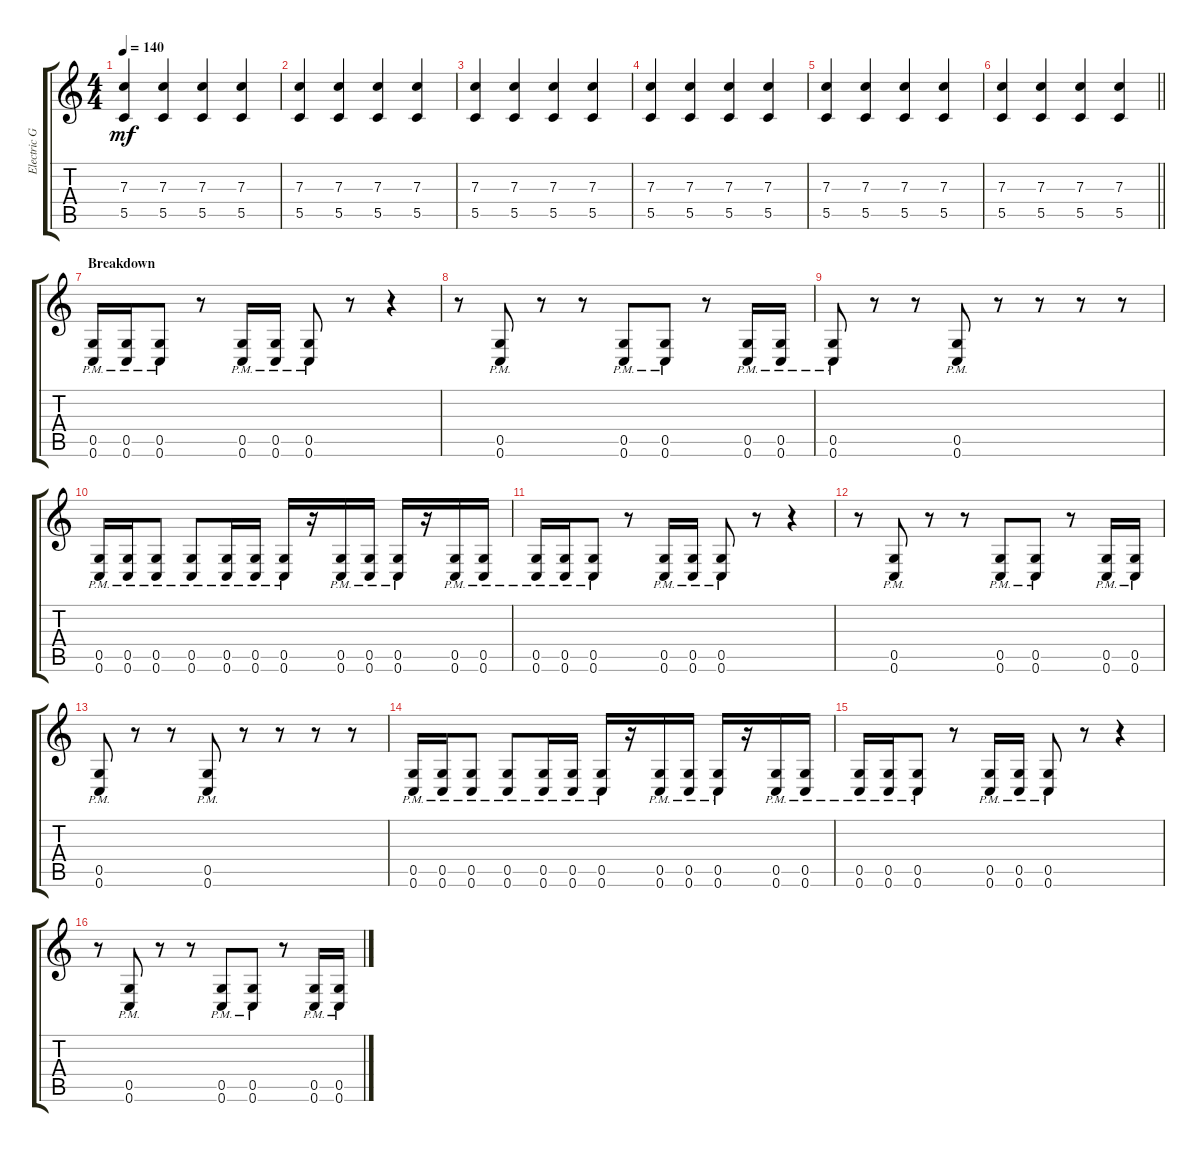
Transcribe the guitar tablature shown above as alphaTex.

\track ("Electric Guitar" "Electric G") {instrument distortionguitar}
\staff {score tabs}
\tuning (D4 A3 F3 C3 G2 C2) {hide}
\ts (4 4)
\tempo 140
\clef g2
\ks c
(7.3 5.5).4{dy mf} (7.3 5.5).4 (7.3 5.5).4 (7.3 5.5).4 |
(7.3 5.5).4 (7.3 5.5).4 (7.3 5.5).4 (7.3 5.5).4 |
(7.3 5.5).4 (7.3 5.5).4 (7.3 5.5).4 (7.3 5.5).4 |
(7.3 5.5).4 (7.3 5.5).4 (7.3 5.5).4 (7.3 5.5).4 |
(7.3 5.5).4 (7.3 5.5).4 (7.3 5.5).4 (7.3 5.5).4 |
\barLineRight lightlight
(7.3 5.5).4 (7.3 5.5).4 (7.3 5.5).4 (7.3 5.5).4 |
\section ("" "Breakdown")
(0.5{pm} 0.6{pm}).16 (0.5{pm} 0.6{pm}).16 (0.5{pm} 0.6{pm}).8 r.8 (0.5{pm} 0.6{pm}).16 (0.5{pm} 0.6{pm}).16 (0.5{pm} 0.6{pm}).8 r.8 r.4 |
r.8 (0.5{pm} 0.6{pm}).8 r.8 r.8 (0.5{pm} 0.6{pm}).8 (0.5{pm} 0.6{pm}).8 r.8 (0.5{pm} 0.6{pm}).16 (0.5{pm} 0.6{pm}).16 |
(0.5{pm} 0.6{pm}).8 r.8 r.8 (0.5{pm} 0.6{pm}).8 r.8 r.8 r.8 r.8 |
(0.5{pm} 0.6{pm}).16 (0.5{pm} 0.6{pm}).16 (0.5{pm} 0.6{pm}).8 (0.5{pm} 0.6{pm}).8 (0.5{pm} 0.6{pm}).16 (0.5{pm} 0.6{pm}).16 (0.5{pm} 0.6{pm}).16 r.16 (0.5{pm} 0.6{pm}).16 (0.5{pm} 0.6{pm}).16 (0.5{pm} 0.6{pm}).16 r.16 (0.5{pm} 0.6{pm}).16 (0.5{pm} 0.6{pm}).16 |
(0.5{pm} 0.6{pm}).16 (0.5{pm} 0.6{pm}).16 (0.5{pm} 0.6{pm}).8 r.8 (0.5{pm} 0.6{pm}).16 (0.5{pm} 0.6{pm}).16 (0.5{pm} 0.6{pm}).8 r.8 r.4 |
r.8 (0.5{pm} 0.6{pm}).8 r.8 r.8 (0.5{pm} 0.6{pm}).8 (0.5{pm} 0.6{pm}).8 r.8 (0.5{pm} 0.6{pm}).16 (0.5{pm} 0.6{pm}).16 |
(0.5{pm} 0.6{pm}).8 r.8 r.8 (0.5{pm} 0.6{pm}).8 r.8 r.8 r.8 r.8 |
(0.5{pm} 0.6{pm}).16 (0.5{pm} 0.6{pm}).16 (0.5{pm} 0.6{pm}).8 (0.5{pm} 0.6{pm}).8 (0.5{pm} 0.6{pm}).16 (0.5{pm} 0.6{pm}).16 (0.5{pm} 0.6{pm}).16 r.16 (0.5{pm} 0.6{pm}).16 (0.5{pm} 0.6{pm}).16 (0.5{pm} 0.6{pm}).16 r.16 (0.5{pm} 0.6{pm}).16 (0.5{pm} 0.6{pm}).16 |
(0.5{pm} 0.6{pm}).16 (0.5{pm} 0.6{pm}).16 (0.5{pm} 0.6{pm}).8 r.8 (0.5{pm} 0.6{pm}).16 (0.5{pm} 0.6{pm}).16 (0.5{pm} 0.6{pm}).8 r.8 r.4 |
r.8 (0.5{pm} 0.6{pm}).8 r.8 r.8 (0.5{pm} 0.6{pm}).8 (0.5{pm} 0.6{pm}).8 r.8 (0.5{pm} 0.6{pm}).16 (0.5{pm} 0.6{pm}).16
